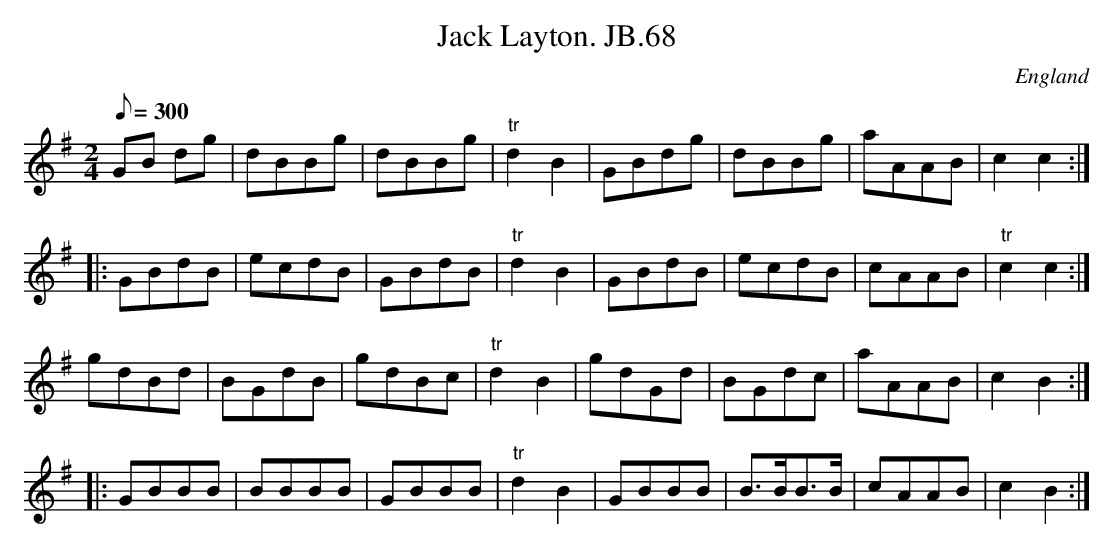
X:1
T:Jack Layton. JB.68
M:2/4
L:1/8
Q:300
O:England
K:G
GB dg|dBBg|dBBg|"tr"d2B2|GBdg|dBBg|aAAB|c2c2:|!
|:GBdB|ecdB|GBdB|"tr"d2B2|GBdB|ecdB|cAAB|"tr"c2c2:|!
gdBd|BGdB|gdBc|"tr"d2B2|gdGd|BGdc|aAAB|c2B2:|!
|:GBBB|BBBB|GBBB|"tr"d2B2|GBBB|B>BB>B|cAAB|c2B2:|]
